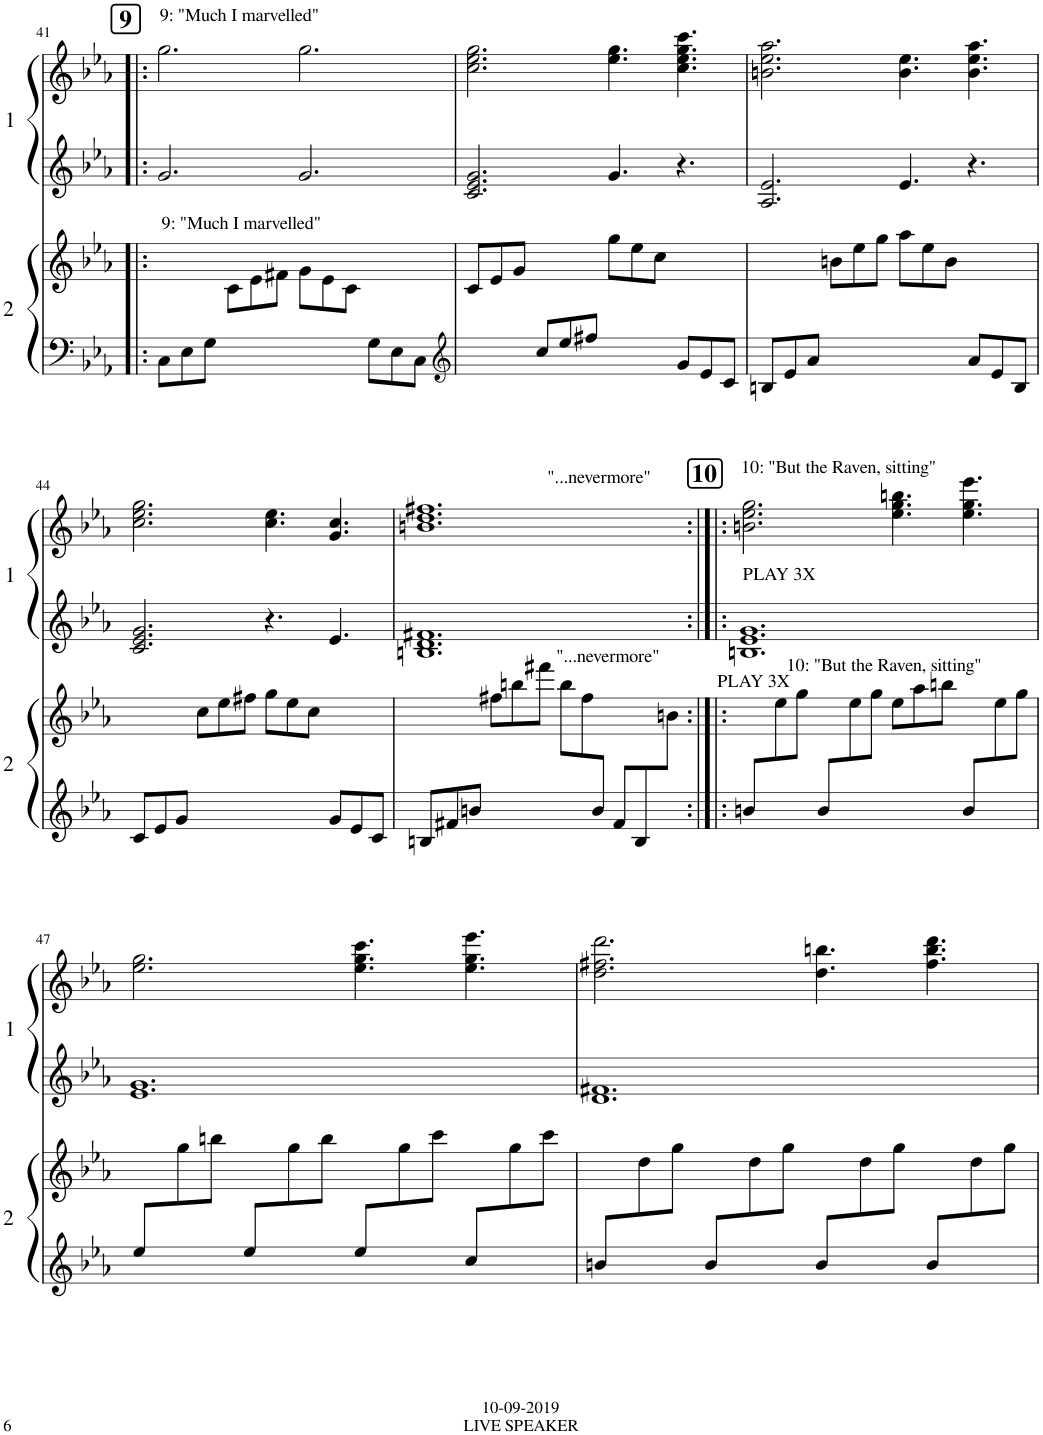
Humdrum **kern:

**kern	**kern	**kern	**kern
*part2	*part2	*part1	*part1
*staff4	*staff3	*staff2	*staff1
*I"2	*	*I"1	*
!!LO:PB:g=z
*clefF4	*clefG2	*clefG2	*clefG2
*k[b-e-a-]	*k[b-e-a-]	*k[b-e-a-]	*k[b-e-a-]
*M12/8	*M12/8	*M12/8	*M12/8
!!LO:REH:place=s1:a:B:cj:fs=14:t=9
=41!|:	=41!|:	=41!|:	=41!|:
*	*^	*	*
!	!	!	!	!LO:TX:a:t=9&colon; "Much I marvelled"
!	!LO:TX:a:t=9&colon; "Much I marvelled"	!	!	!
8C\L	1.ryy	4.ryy	2.g/	2.gg\
8E-\	.	.	.	.
8G\J	.	.	.	.
2.ryy	.	8c\L	.	.
.	.	8e-\	.	.
.	.	8f#X\J	.	.
.	.	8g\L	2.g/	2.gg\
.	.	8e-\	.	.
.	.	8c\J	.	.
8G\L	.	4.ryy	.	.
8E-\	.	.	.	.
8C\J	.	.	.	.
*	*v	*v	*	*
=42	=42	=42	=42
*clefG2	*	*	*
*^	*	*	*
4.ryy	1.ryy	8c/L	2.c/ 2.e-/ 2.g/	2.cc\ 2.ee-\ 2.gg\
.	.	8e-/	.	.
.	.	8g/J	.	.
8cc/L	.	4.ryy	.	.
8ee-/	.	.	.	.
8ff#X/J	.	.	.	.
4.ryy	.	8gg\L	4.g/	4.ee-\ 4.gg\
.	.	8ee-\	.	.
.	.	8cc\J	.	.
8g/L	.	4.ryy	4.r	4.cc\ 4.ee-\ 4.gg\ 4.ccc\
8e-/	.	.	.	.
8c/J	.	.	.	.
=43	=43	=43	=43	=43
8Bn/L	1.ryy	4.ryy	2.A-/ 2.e-/	2.bn\ 2.ee-\ 2.aa-\
8e-/	.	.	.	.
8a-/J	.	.	.	.
2.ryy	.	8bn\L	.	.
.	.	8ee-\	.	.
.	.	8gg\J	.	.
.	.	8aa-\L	4.e-/	4.b\ 4.ee-\
.	.	8ee-\	.	.
.	.	8b\J	.	.
8a-/L	.	4.ryy	4.r	4.b\ 4.ee-\ 4.aa-\
8e-/	.	.	.	.
8B/J	.	.	.	.
!!LO:LB:g=z
=44	=44	=44	=44	=44
8c/L	1.ryy	4.ryy	2.c/ 2.e-/ 2.g/	2.cc\ 2.ee-\ 2.gg\
8e-/	.	.	.	.
8g/J	.	.	.	.
2.ryy	.	8cc\L	.	.
.	.	8ee-\	.	.
.	.	8ff#X\J	.	.
.	.	8gg\L	4.r	4.cc\ 4.ee-\
.	.	8ee-\	.	.
.	.	8cc\J	.	.
8g/L	.	4.ryy	4.e-/	4.g/ 4.cc/
8e-/	.	.	.	.
8c/J	.	.	.	.
=45	=45	=45	=45	=45
!	!	!	!	!LO:TX:a:t="...nevermore"
8Bn/L	1.ryy	4.ryy	1.Bn 1.d 1.f#X	1.bn 1.dd 1.ff#X
8f#X/	.	.	.	.
8bn/J	.	.	.	.
8ryy	.	8ff#X\L	.	.
.	.	8bbn\	.	.
.	.	8fff#X\J	.	.
!	!	!LO:TX:a:t="...nevermore"	!	!
.	.	8bb\L	.	.
.	.	8ff#\	.	.
8b/J	.	4.ryy	.	.
8f#/L	.	.	.	.
8B/	.	.	.	.
8ryy	.	8bn\J	.	.
!!LO:REH:place=s1:a:B:cj:fs=14:t=10
=46:|!|:	=46:|!|:	=46:|!|:	=46:|!|:	=46:|!|:
!	!	!	!	!LO:TX:a:t=10&colon; "But the Raven, sitting"
!	!	!	!LO:TX:a:t=PLAY 3X	!
!	!	!LO:TX:a:t=10&colon; "But the Raven, sitting"	!	!
!	!	!LO:TX:a:t=PLAY 3X	!	!
8bn/L	1.ryy	8ryy	1.Bn 1.e- 1.g	2.bn\ 2.ee-\ 2.gg\
4ryy	.	8ee-\	.	.
.	.	8gg\J	.	.
8b/L	.	8ryy	.	.
8ryy	.	8ee-\	.	.
.	.	8gg\J	.	.
.	.	8ee-\L	.	4.ee-\ 4.gg\ 4.bbn\
.	.	8aa-\	.	.
.	.	8bbn\J	.	.
8b/L	.	8ryy	.	4.ee-\ 4.gg\ 4.eee-\
4ryy	.	8ee-\	.	.
.	.	8gg\J	.	.
!!LO:LB:g=z
=47	=47	=47	=47	=47
8ee-/L	1.ryy	8ryy	1.e- 1.g	2.ee-\ 2.gg\
4ryy	.	8gg\	.	.
.	.	8bbn\J	.	.
8ee-/L	.	8ryy	.	.
4ryy	.	8gg\	.	.
.	.	8bb\J	.	.
8ee-/L	.	8ryy	.	4.ee-\ 4.gg\ 4.ccc\
4ryy	.	8gg\	.	.
.	.	8ccc\J	.	.
8cc/L	.	8ryy	.	4.ee-\ 4.gg\ 4.eee-\
4ryy	.	8gg\	.	.
.	.	8ccc\J	.	.
=48	=48	=48	=48	=48
8bn/L	1.ryy	8ryy	1.d 1.f#X	2.dd\ 2.ff#X\ 2.ddd\
4ryy	.	8dd\	.	.
.	.	8gg\J	.	.
8b/L	.	8ryy	.	.
4ryy	.	8dd\	.	.
.	.	8gg\J	.	.
8b/L	.	8ryy	.	4.dd\ 4.bbn\
4ryy	.	8dd\	.	.
.	.	8gg\J	.	.
8b/L	.	8ryy	.	4.ff#\ 4.bb\ 4.ddd\
4ryy	.	8dd\	.	.
.	.	8gg\J	.	.
*v	*v	*	*	*
=	=	=	=
*-	*-	*-	*-
